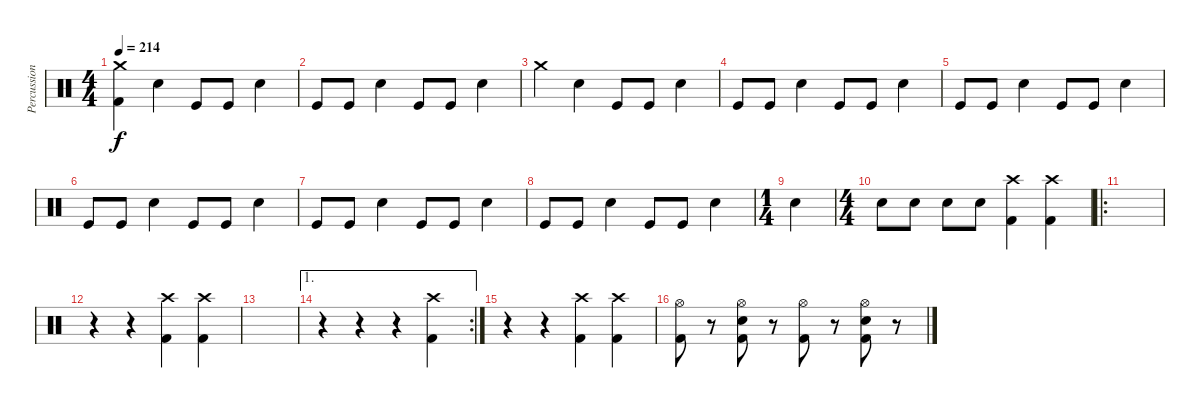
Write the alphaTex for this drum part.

\track ("Percussion" "Percussion") {instrument percussion}
\staff {score}
\articulation defaults
\ts (4 4)
\tempo 214
\clef neutral
\ks c
("Kick (hit) 2" "Crash medium (hit)").4{dy f} "Snare (hit) 2".4 "Kick (hit)".8 "Kick (hit)".8 "Snare (hit) 2".4 |
"Kick (hit)".8 "Kick (hit)".8 "Snare (hit) 2".4 "Kick (hit)".8 "Kick (hit)".8 "Snare (hit) 2".4 |
"Crash medium (hit)".4 "Snare (hit) 2".4 "Kick (hit)".8 "Kick (hit)".8 "Snare (hit) 2".4 |
"Kick (hit)".8 "Kick (hit)".8 "Snare (hit) 2".4 "Kick (hit)".8 "Kick (hit)".8 "Snare (hit) 2".4 |
"Kick (hit)".8 "Kick (hit)".8 "Snare (hit) 2".4 "Kick (hit)".8 "Kick (hit)".8 "Snare (hit) 2".4 |
"Kick (hit)".8 "Kick (hit)".8 "Snare (hit) 2".4 "Kick (hit)".8 "Kick (hit)".8 "Snare (hit) 2".4 |
"Kick (hit)".8 "Kick (hit)".8 "Snare (hit) 2".4 "Kick (hit)".8 "Kick (hit)".8 "Snare (hit) 2".4 |
"Kick (hit)".8 "Kick (hit)".8 "Snare (hit) 2".4 "Kick (hit)".8 "Kick (hit)".8 "Snare (hit) 2".4 |
\ts (1 4)
"Snare (hit) 2".4 |
\ts (4 4)
"Snare (hit) 2".8 "Snare (hit) 2".8 "Snare (hit) 2".8 "Snare (hit) 2".8 ("Kick (hit) 2" "Crash high (hit)").4 ("Kick (hit) 2" "Crash high (hit)").4 |
\ro
|
r.4 r.4 ("Kick (hit) 2" "Crash high (hit)").4 ("Kick (hit) 2" "Crash high (hit)").4 |
|
\ae 1
\rc 2
r.4 r.4 r.4 ("Kick (hit) 2" "Crash high (hit)").4 |
r.4 r.4 ("Kick (hit) 2" "Crash high (hit)").4 ("Kick (hit) 2" "Crash high (hit)").4 |
("Hi-Hat (open)" "Kick (hit) 2").8 r.8 ("Snare (hit) 2" "Hi-Hat (open)" "Kick (hit) 2").8 r.8 ("Hi-Hat (open)" "Kick (hit) 2").8 r.8 ("Snare (hit) 2" "Kick (hit) 2" "Hi-Hat (open)").8 r.8
